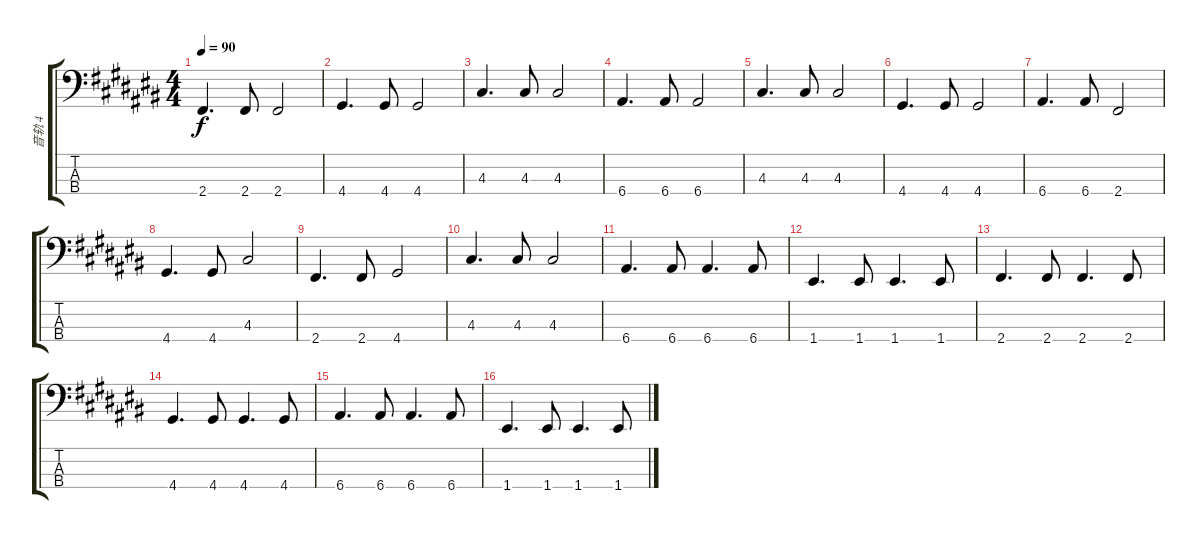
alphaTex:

\track ("音轨 4" "音轨 4") {instrument electricbassfinger}
\staff {score tabs}
\tuning (G2 D2 A1 E1) {hide}
\ts (4 4)
\tempo 90
\clef f4
\ks c#
2.4.4{d dy f} 2.4.8 2.4.2 |
4.4.4{d} 4.4.8 4.4.2 |
4.3.4{d} 4.3.8 4.3.2 |
6.4.4{d} 6.4.8 6.4.2 |
4.3.4{d} 4.3.8 4.3.2 |
4.4.4{d} 4.4.8 4.4.2 |
6.4.4{d} 6.4.8 2.4.2 |
4.4.4{d} 4.4.8 4.3.2 |
2.4.4{d} 2.4.8 4.4.2 |
4.3.4{d} 4.3.8 4.3.2 |
6.4.4{d} 6.4.8 6.4.4{d} 6.4.8 |
1.4.4{d} 1.4.8 1.4.4{d} 1.4.8 |
2.4.4{d} 2.4.8 2.4.4{d} 2.4.8 |
4.4.4{d} 4.4.8 4.4.4{d} 4.4.8 |
6.4.4{d} 6.4.8 6.4.4{d} 6.4.8 |
1.4.4{d} 1.4.8 1.4.4{d} 1.4.8
